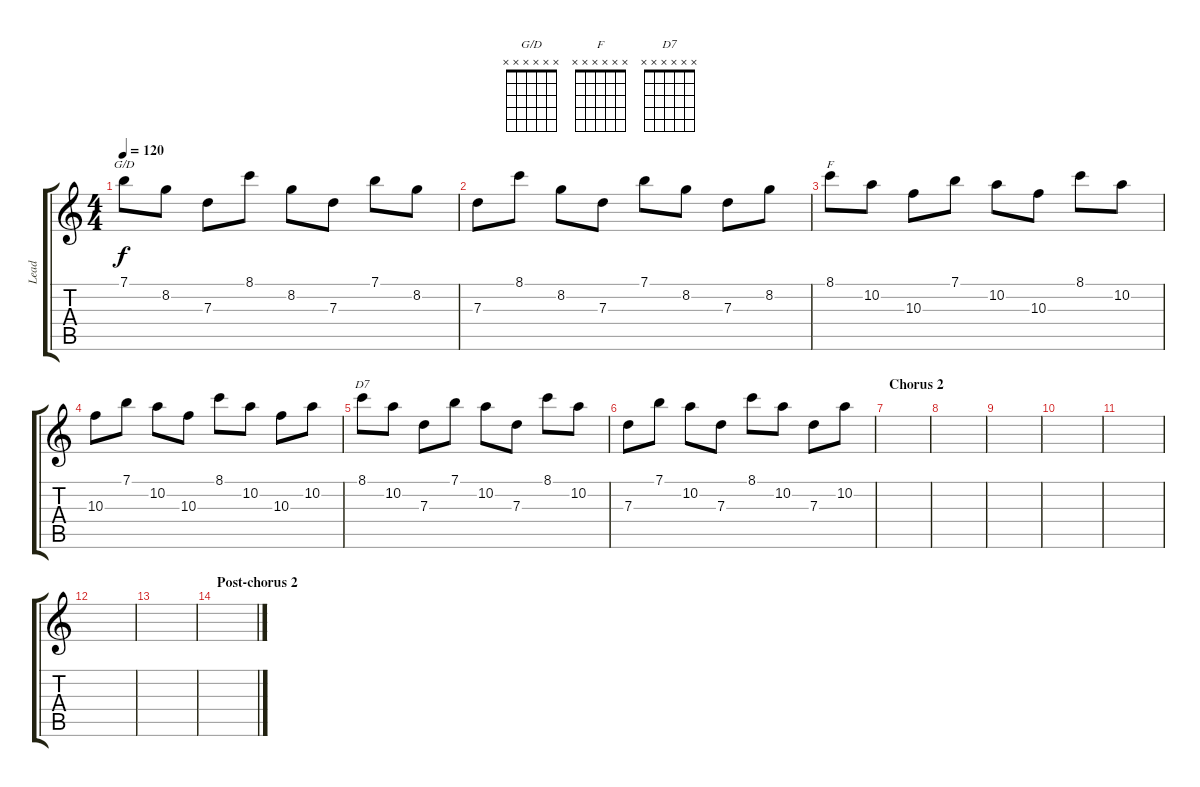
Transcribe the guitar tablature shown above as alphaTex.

\track ("Lead" "Lead") {instrument electricguitarclean}
\staff {score tabs}
\tuning (E4 B3 G3 D3 A2 E2) {hide}
\chord ("G/D" x x x x x x)
\chord ("F" x x x x x x)
\chord ("D7" x x x x x x)
\ts (4 4)
\tempo 120
\clef g2
\ks c
7.1.8{ch "G/D" dy f} 8.2.8 7.3.8 8.1.8 8.2.8 7.3.8 7.1.8 8.2.8 |
7.3.8 8.1.8 8.2.8 7.3.8 7.1.8 8.2.8 7.3.8 8.2.8 |
8.1.8{ch "F"} 10.2.8 10.3.8 7.1.8 10.2.8 10.3.8 8.1.8 10.2.8 |
10.3.8 7.1.8 10.2.8 10.3.8 8.1.8 10.2.8 10.3.8 10.2.8 |
8.1.8{ch "D7"} 10.2.8 7.3.8 7.1.8 10.2.8 7.3.8 8.1.8 10.2.8 |
7.3.8 7.1.8 10.2.8 7.3.8 8.1.8 10.2.8 7.3.8 10.2.8 |
\section ("" "Chorus 2")
|
|
|
|
|
|
|
\section ("" "Post-chorus 2")
